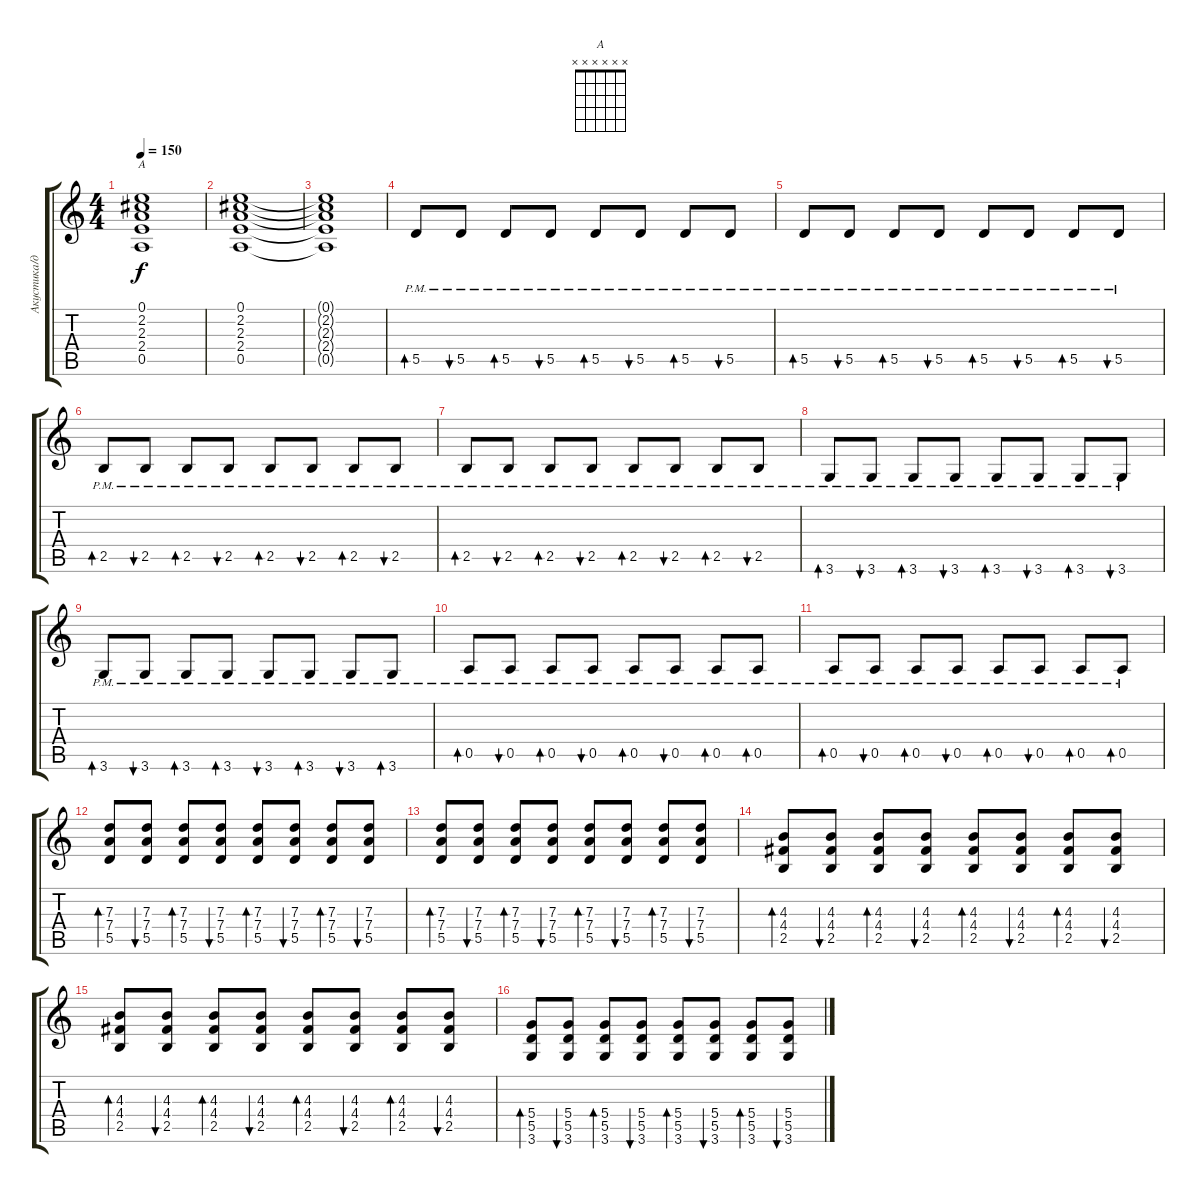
\track ("Акустика/дисторшн" "Акустика/д") {instrument distortionguitar}
\staff {score tabs}
\tuning (E4 B3 G3 D3 A2 E2) {hide}
\chord ("A" x x x x x x)
\ts (4 4)
\tempo 150
\clef g2
\ks c
(0.1 2.2 2.3 2.4 0.5).1{ch "A" dy f} |
(0.1 2.2 2.3 2.4 0.5).1 |
(0.1{t} 2.2{t} 2.3{t} 2.4{t} 0.5{t}).1 |
5.5{pm}.8{bd 60 volume 12 instrument distortionguitar} 5.5{pm}.8{bu 60} 5.5{pm}.8{bd 60} 5.5{pm}.8{bu 60} 5.5{pm}.8{bd 60} 5.5{pm}.8{bu 60} 5.5{pm}.8{bd 60} 5.5{pm}.8{bu 60} |
5.5{pm}.8{bd 60} 5.5{pm}.8{bu 60} 5.5{pm}.8{bd 60} 5.5{pm}.8{bu 60} 5.5{pm}.8{bd 60} 5.5{pm}.8{bu 60} 5.5{pm}.8{bd 60} 5.5{pm}.8{bu 60} |
2.5{pm}.8{bd 60} 2.5{pm}.8{bu 60} 2.5{pm}.8{bd 60} 2.5{pm}.8{bu 60} 2.5{pm}.8{bd 60} 2.5{pm}.8{bu 60} 2.5{pm}.8{bd 60} 2.5{pm}.8{bu 60} |
2.5{pm}.8{bd 60} 2.5{pm}.8{bu 60} 2.5{pm}.8{bd 60} 2.5{pm}.8{bu 60} 2.5{pm}.8{bd 60} 2.5{pm}.8{bu 60} 2.5{pm}.8{bd 60} 2.5{pm}.8{bu 60} |
3.6{pm}.8{bd 60} 3.6{pm}.8{bu 60} 3.6{pm}.8{bd 60} 3.6{pm}.8{bu 60} 3.6{pm}.8{bd 60} 3.6{pm}.8{bu 60} 3.6{pm}.8{bd 60} 3.6{pm}.8{bu 60} |
3.6{pm}.8{bd 60} 3.6{pm}.8{bu 60} 3.6{pm}.8{bd 60} 3.6{pm}.8{bd 60} 3.6{pm}.8{bu 60} 3.6{pm}.8{bd 60} 3.6{pm}.8{bu 60} 3.6{pm}.8{bd 60} |
0.5{pm}.8{bd 60} 0.5{pm}.8{bu 60} 0.5{pm}.8{bd 60} 0.5{pm}.8{bu 60} 0.5{pm}.8{bd 60} 0.5{pm}.8{bu 60} 0.5{pm}.8{bd 60} 0.5{pm}.8{bd 60} |
0.5{pm}.8{bd 60} 0.5{pm}.8{bu 60} 0.5{pm}.8{bd 60} 0.5{pm}.8{bu 60} 0.5{pm}.8{bd 60} 0.5{pm}.8{bu 60} 0.5{pm}.8{bd 60} 0.5{pm}.8{bd 60} |
(7.3 7.4 5.5).8{bd 60} (7.3 7.4 5.5).8{bu 60} (7.3 7.4 5.5).8{bd 60} (7.3 7.4 5.5).8{bu 60} (7.3 7.4 5.5).8{bd 60} (7.3 7.4 5.5).8{bu 60} (7.3 7.4 5.5).8{bd 60} (7.3 7.4 5.5).8{bu 60} |
(7.3 7.4 5.5).8{bd 60} (7.3 7.4 5.5).8{bu 60} (7.3 7.4 5.5).8{bd 60} (7.3 7.4 5.5).8{bu 60} (7.3 7.4 5.5).8{bd 60} (7.3 7.4 5.5).8{bu 60} (7.3 7.4 5.5).8{bd 60} (7.3 7.4 5.5).8{bu 60} |
(4.3 4.4 2.5).8{bd 60} (4.3 4.4 2.5).8{bu 60} (4.3 4.4 2.5).8{bd 60} (4.3 4.4 2.5).8{bu 60} (4.3 4.4 2.5).8{bd 60} (4.3 4.4 2.5).8{bu 60} (4.3 4.4 2.5).8{bd 60} (4.3 4.4 2.5).8{bu 60} |
(4.3 4.4 2.5).8{bd 60} (4.3 4.4 2.5).8{bu 60} (4.3 4.4 2.5).8{bd 60} (4.3 4.4 2.5).8{bu 60} (4.3 4.4 2.5).8{bd 60} (4.3 4.4 2.5).8{bu 60} (4.3 4.4 2.5).8{bd 60} (4.3 4.4 2.5).8{bu 60} |
(5.4 5.5 3.6).8{bd 60} (5.4 5.5 3.6).8{bu 60} (5.4 5.5 3.6).8{bd 60} (5.4 5.5 3.6).8{bu 60} (5.4 5.5 3.6).8{bd 60} (5.4 5.5 3.6).8{bu 60} (5.4 5.5 3.6).8{bd 60} (5.4 5.5 3.6).8{bu 60}
